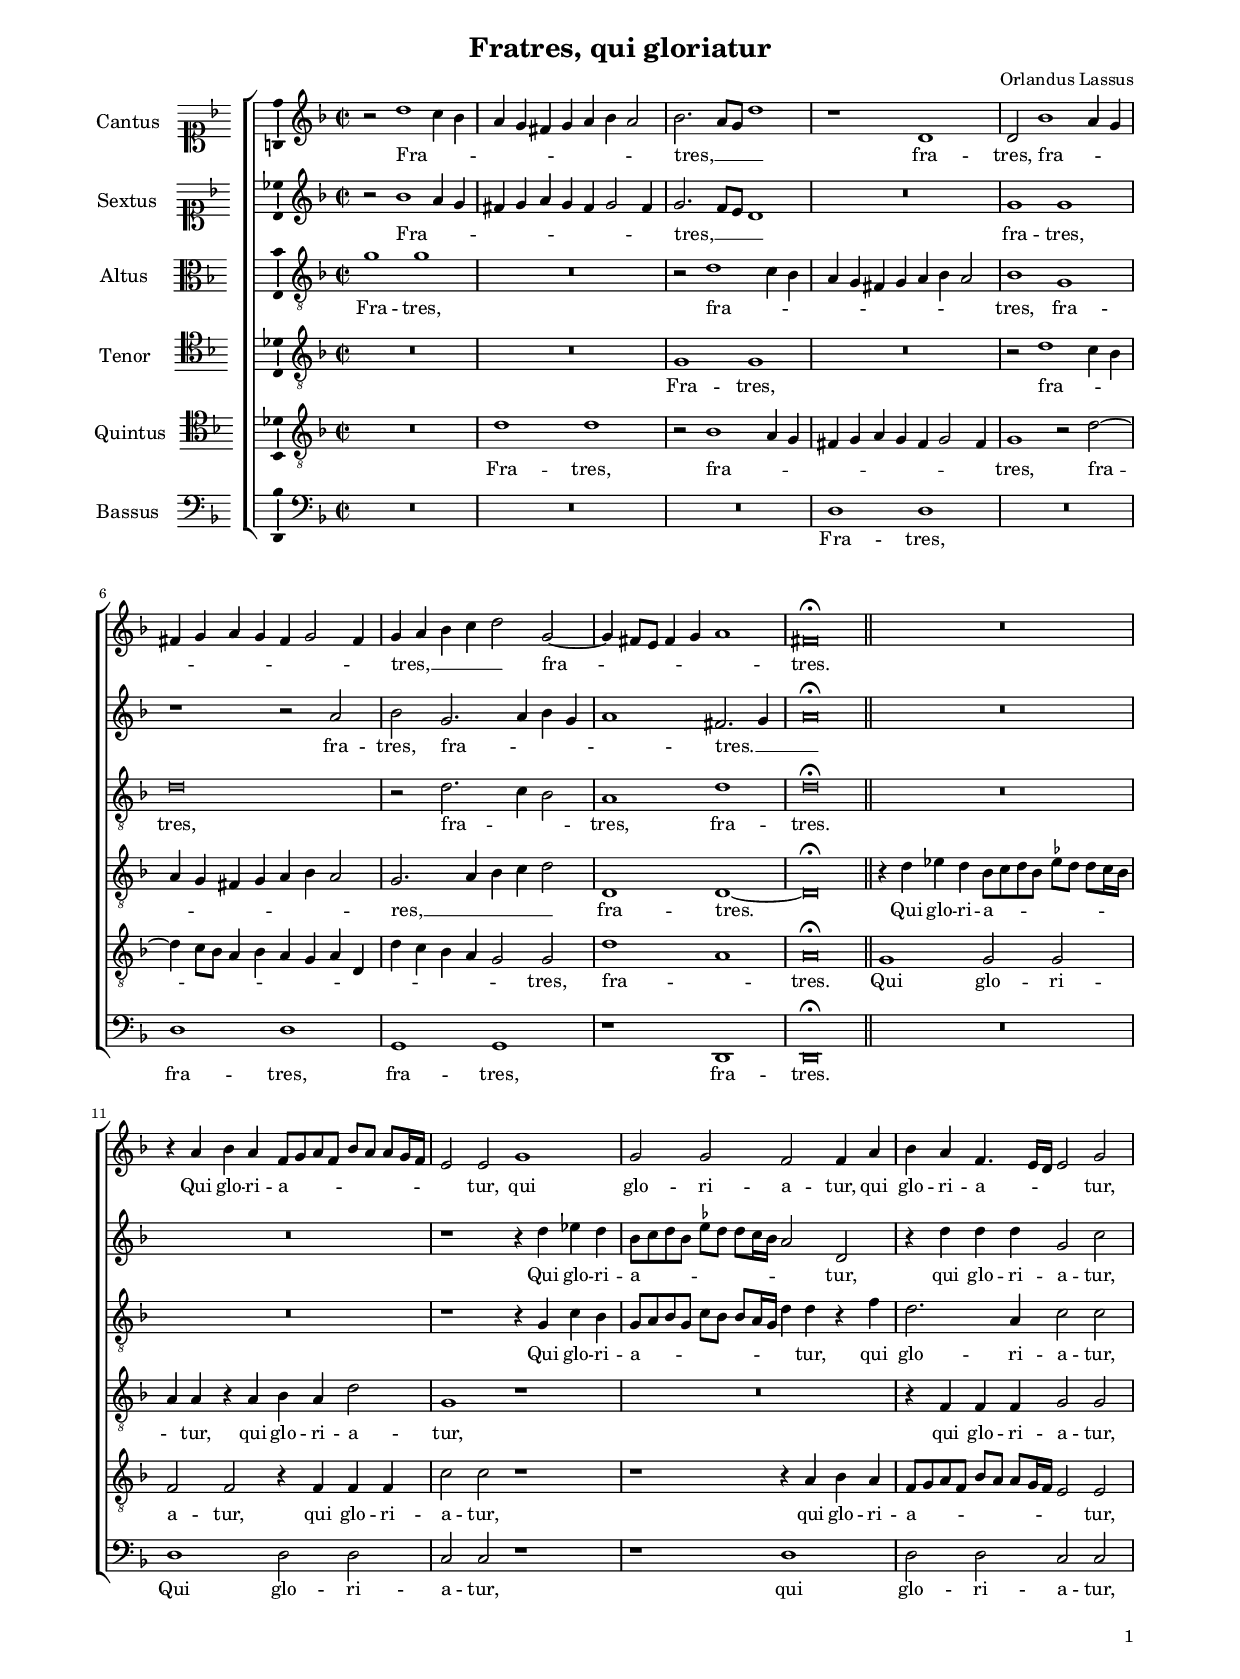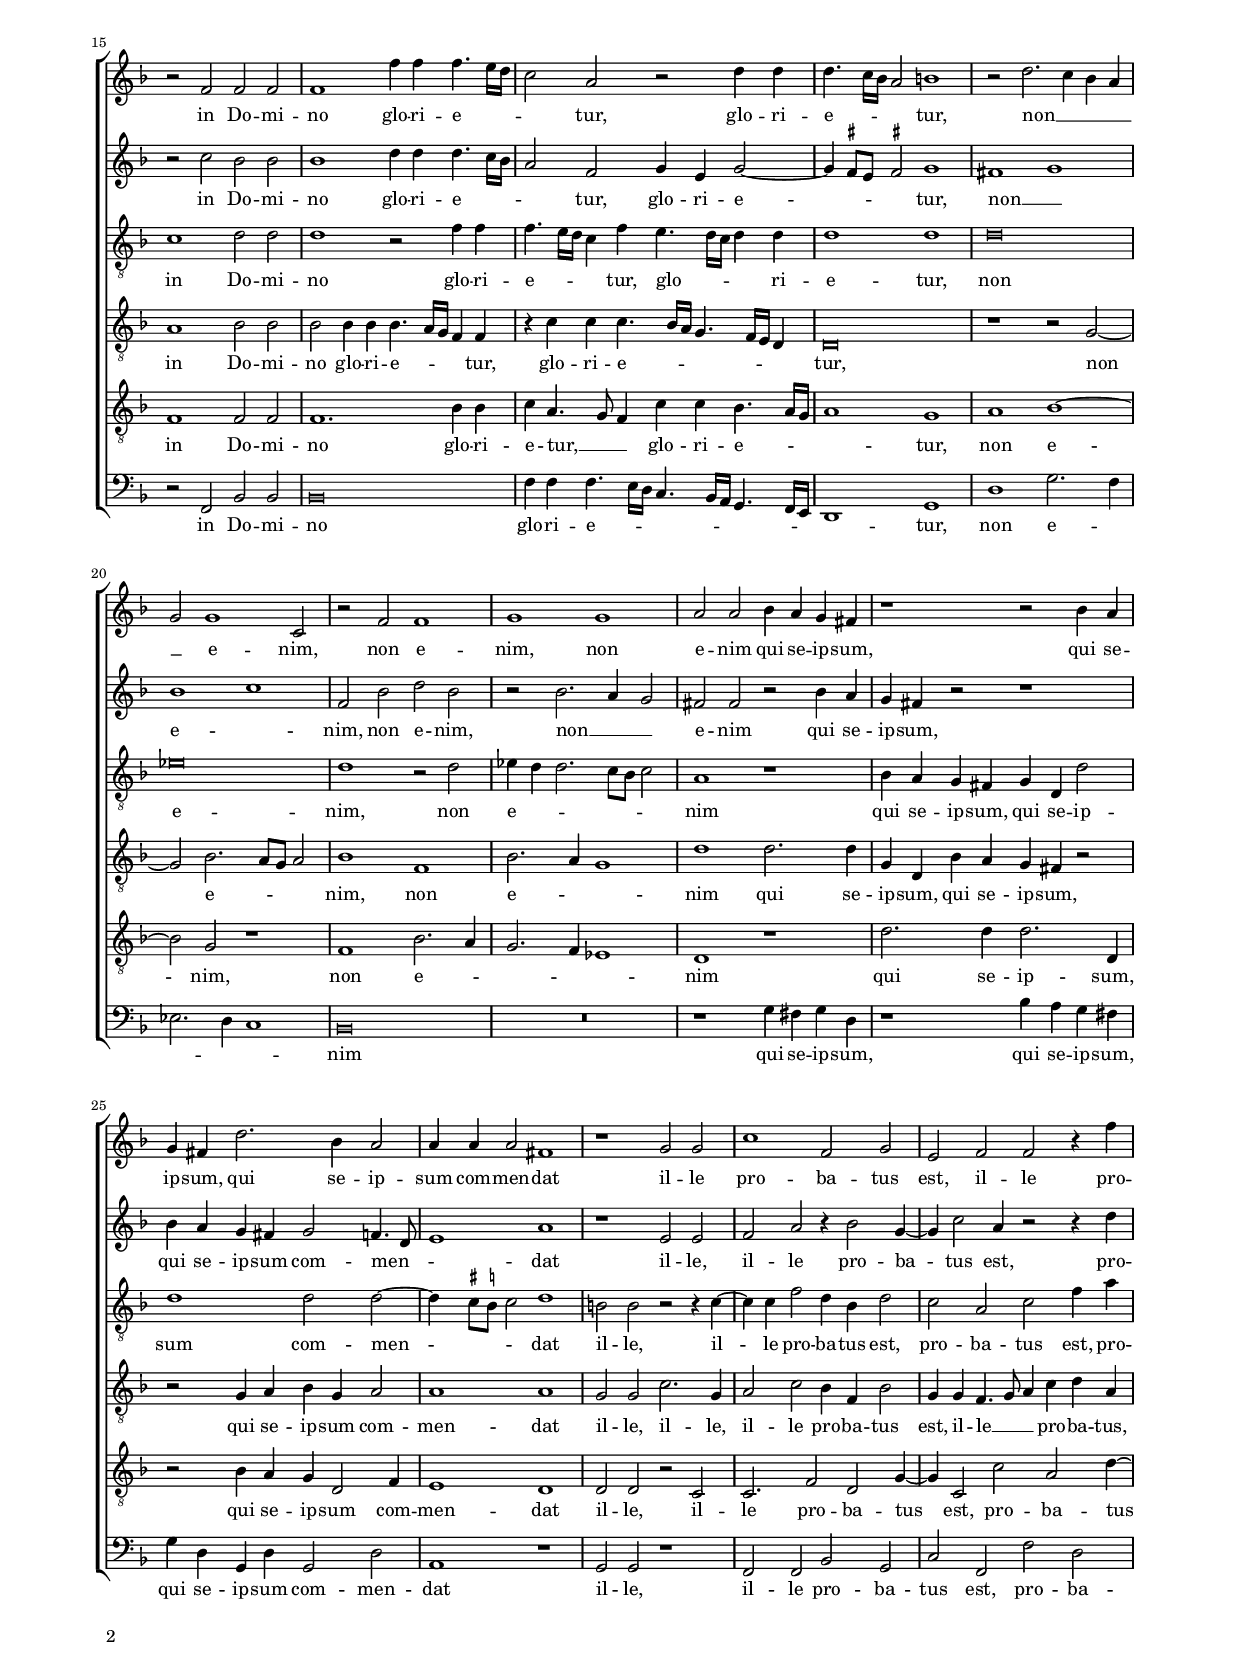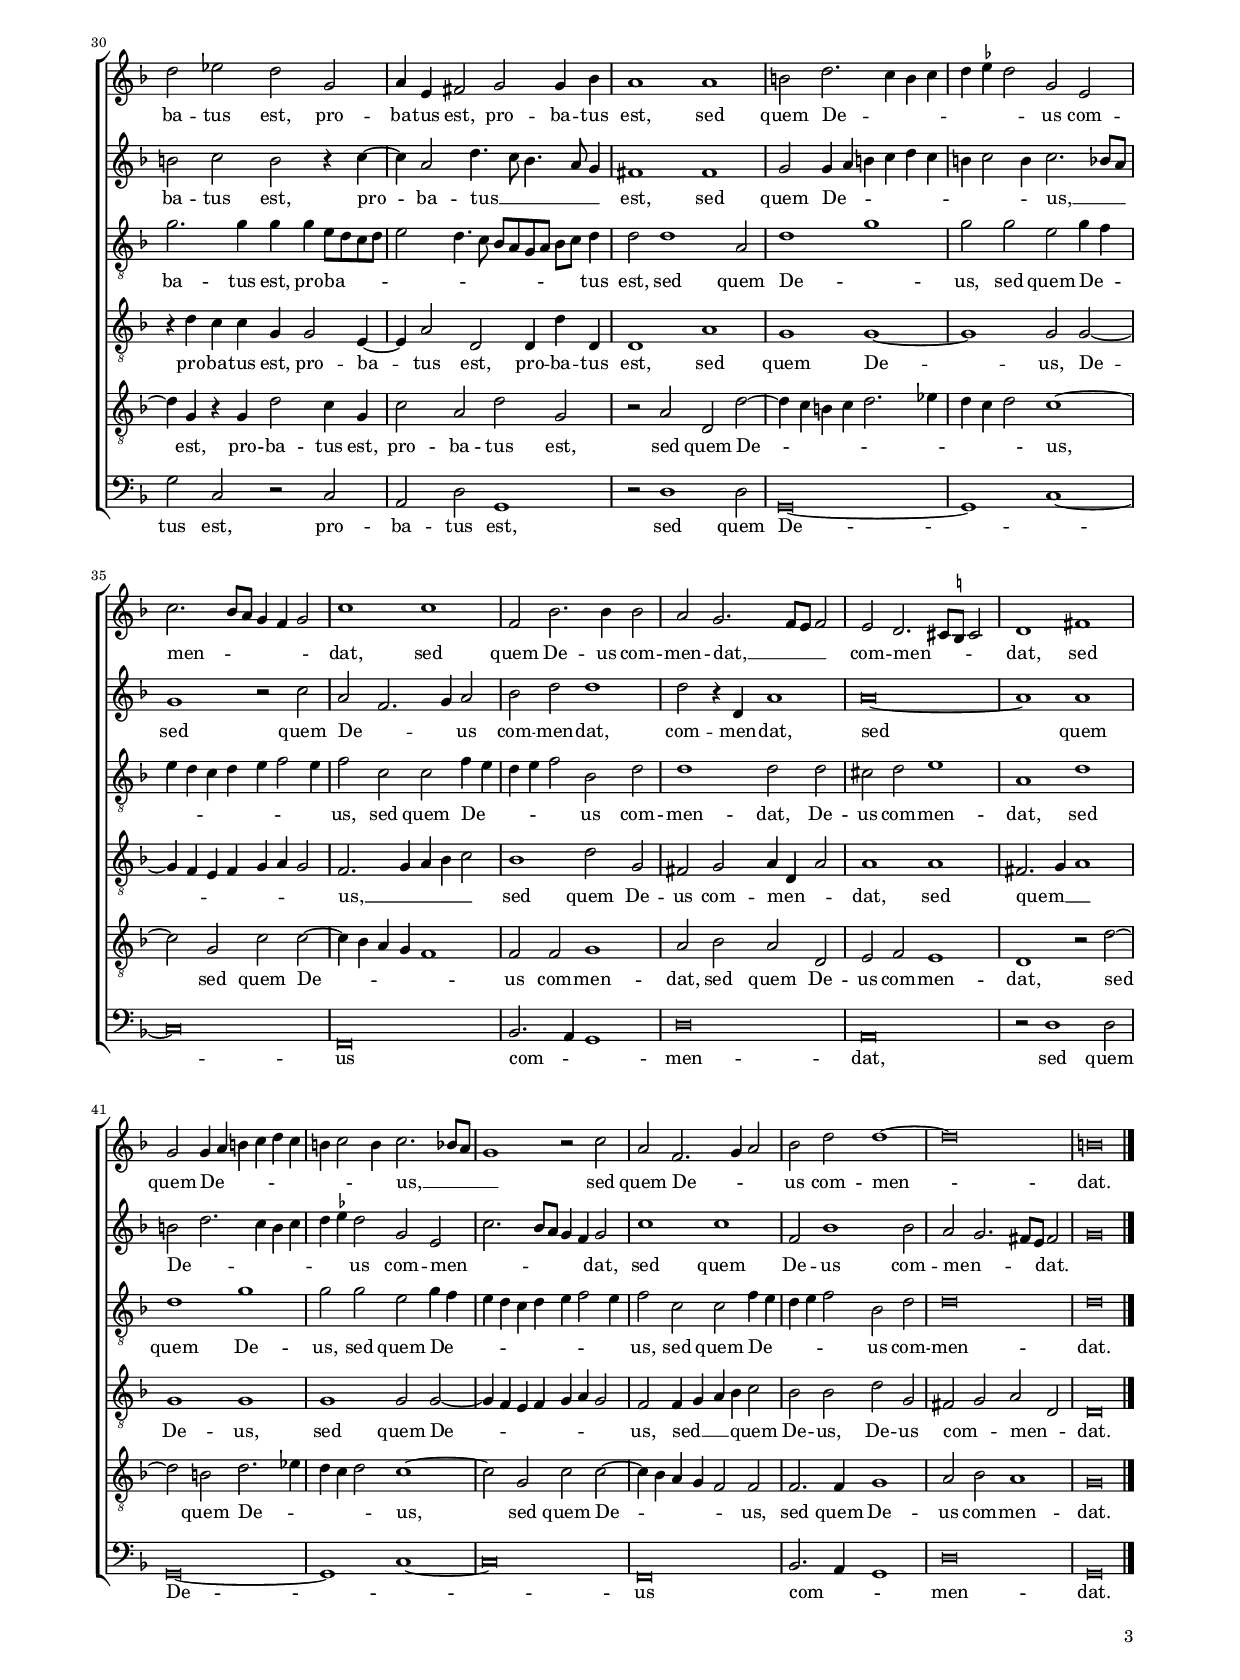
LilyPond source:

\header
{
  title="Fratres, qui gloriatur"
  composer="Orlandus Lassus"
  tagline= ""
}

\version "2.24.1"
\include "deutsch.ly"
#(set-global-staff-size 15)
% #(set-default-paper-size "letter")
#(ly:set-option 'point-and-click #f)


\paper
	{
	top-margin = 1.5 \cm
	bottom-margin = 0.9 \cm
	left-margin = 1.8 \cm
	right-margin = 1.8 \cm
	ragged-bottom = ##f
	ragged-last-bottom = ##f
	print-page-number = ##f
	system-system-spacing = #'((basic-distance . 16) (minimum-distance . 14) (padding . 5) (strechability . 250))
	oddFooterMarkup=\markup   \fill-line { "" \fromproperty #'page:page-number-string }
	evenFooterMarkup=\markup  \fill-line { \fromproperty #'page:page-number-string "" }
	last-bottom-spacing = #'((basic-distance . 12) (minimum-distance . 7) (padding . 4))
	systems-per-page = 3
	page-count = 3
%	min-systems-per-page = 3
	}


global = {
	\key f \major
	\time 2/2 \set Score.measureLength = #(ly:make-moment 2/1)
	\skip 1*2*9 \bar "||"
	\skip 1*2*38 \bar "|."
	}

ficta = { \once \set suggestAccidentals = ##t }
	
forget = #(define-music-function (music) (ly:music?) #{
	\accidentalStyle forget
	$music
	\accidentalStyle default
	#})


incipitcantus = \markup { \score {
	{
	\set Staff.instrumentName = \markup { \fontsize #1 "Cantus" }
	\key f \major
	\clef soprano
	s4 \bar ""
	}
	\layout  {
	raggedright = ##t
	indent = 1.6 \cm
	line-width = 2.5 \cm
	\context { \Staff \remove Time_signature_engraver }
	\override Staff.Clef.Y-extent = #'(0 . 0)
	}} \hspace #1 }


incipitsextus = \markup { \score {
	{
	\set Staff.instrumentName = \markup { \fontsize #1 "Sextus" }
	\key f \major
	\clef soprano
	s4 \bar ""
	}
	\layout  {
	raggedright = ##t
	indent = 1.6 \cm
	line-width = 2.5 \cm
	\context { \Staff \remove Time_signature_engraver }
	\override Staff.Clef.Y-extent = #'(0 . 0)
	}} \hspace #1 }
      
      
incipitaltus = \markup { \score {
	{
	\set Staff.instrumentName = \markup { \fontsize #1 "Altus" }
	\key f \major
	\clef alto
	s4 \bar ""
	}
	\layout  {
	raggedright = ##t
	indent = 1.6 \cm
	line-width = 2.5 \cm
	\context { \Staff \remove Time_signature_engraver }
	\override Staff.Clef.Y-extent = #'(0 . 0)
	}} \hspace #1 }


incipittenor = \markup { \score {
	{
	\set Staff.instrumentName = \markup { \fontsize #1 "Tenor" }
	\key f \major
	\clef tenor
	s4 \bar ""
	}
	\layout  {
	raggedright = ##t
	indent = 1.6 \cm
	line-width = 2.5 \cm
	\context { \Staff \remove Time_signature_engraver }
	\override Staff.Clef.Y-extent = #'(0 . 0)
	}} \hspace #1 }
      
      
incipitquintus = \markup { \score {
	{
	\set Staff.instrumentName = \markup { \fontsize #1 "Quintus" }
	\key f \major
	\clef tenor
	s4 \bar ""
	}
	\layout  {
	raggedright = ##t
	indent = 1.6 \cm
	line-width = 2.5 \cm
	\context { \Staff \remove Time_signature_engraver }
	\override Staff.Clef.Y-extent = #'(0 . 0)
	}} \hspace #1 }
      
      
incipitbassus = \markup { \score {
	{
	\set Staff.instrumentName = \markup { \fontsize #1 "Bassus" }
	\key f \major
	\clef bass
	s4 \bar ""
	}
	\layout  {
	raggedright = ##t
	indent = 1.6 \cm
	line-width = 2.5 \cm
	\context { \Staff \remove Time_signature_engraver }
	\override Staff.Clef.Y-extent = #'(0 . 0)
	}} \hspace #1 }


cantus =  \relative c''
	{
	r2 d1 c4 b
	a4 g fis g a b a2
	b2. a8 g d'1
	r1 d,
%5
	d2 b'1 a4 g |
	fis4 g a g fis g2 fis4
	g4 a b c d2 g,~
	g4 fis8 e fis4 g  a1
	fis\breve^\fermata
%10
	R\breve |
	r4 a b a f8[ g a f] b[ a] a g16 f
	e2 e g1
	g2 g f f4 a
	b4 a f4. e16 d e2 g
%15
	r2 f f f |
	f1 f'4 f f4. e16 d
	c2 a r d4 d
	d4. c16 b a2 h1
	r2 d2. c4 b a
%20
	g2 g1 c,2 |
	r2 f f1
	g1 g
	a2 a b4 a g fis
	r1 r2 b4 a
%25
	g4 fis d'2. b4 a2 |
	a4 a a2 fis1
	r1 g2 g
	c1 f,2 g
	e2 f f r4 f'
%30
	d2 es d g, |
	a4 e fis2 g g4 b
	a1 a
	h2 d2. c4 h c
	d4 \ficta es d2 g, e
%35
	c'2. b8 a g4 f g2 |
	c1 c
	f,2 b2. b4 b2
	a2 g2. f8 e f2
	e2 d2. cis8 \ficta h cis2
%40
	d1 fis |
	g2 g4 a h c d c
	h4 c2 h4 c2. b8 a
	g1 r2 c
	a2 f2. g4 a2
%45
	b2 d d1~ |
	d\breve
	h\breve |
	}


sextus = \relative c''
	{
	r2 b1 a4 g
	fis4 g a g fis g2 fis4
	g2. f8 e d1
	R\breve
%5
	g1 g |
	r1 r2 a
	b2 g2. a4 b g
	a1 fis2. g4
	a\breve^\fermata
%10
	R\breve |
	R\breve
	r1 r4 d es d
	b8[ c d b] \ficta es[ d] d[ c16 b] a2 d,
	r4 d' d d g,2 c
%15
	r2 c b b |
	b1 d4 d d4. c16 b
	a2 f g4 e g2~
	g4 \ficta fis8 e \ficta fis!2 g1
	fis1 g
%20
	b1 c |
	f,2 b d b
	r2 b2. a4 g2
	fis2 fis r b4 a
	g4 fis r2 r1
%25
	b4 a g fis g2 f4. d8 |
	e1 a
	r1 e2 e
	f2 a r4 b2 g4~
	g4 c2 a4 r2 r4 d
%30
	h2 c h r4 c~ |
	c4 a2 d4. c8 b4. a8 g4
	fis1 fis
	g2 g4 a h c d c
	h4 c2 h4 c2. b8 a
%35
	g1 r2 c |
	a2 f2. g4 a2
	b2 d d1
	d2 r4 d, a'1
	a\breve~
%40
	a1 a |
	h2 d2. c4 h c
	d4 \ficta es d2 g, e
	c'2. b8 a g4 f g2
	c1 c
%45
	f,2 b1 b2 |
	a2 g2. fis8 e fis2
	g\breve |
	}


altus =  \relative c'
	{
	g'1 g
	R\breve
	r2 d1 c4 b
	a4 g fis g a b a2
%5
	b1 g |
	d'\breve
	r2 d2. c4 b2
	a1 d
	d\breve^\fermata
%10
	R\breve |
	R\breve
	r1 r4 g, c b
	g8[ a b g] c[ b] b a16 g d'4 d r f
	d2. a4 c2 c
%15
	c1 d2 d |
	d1 r2 f4 f
	f4. e16 d c4 f e4. d16 c d4 d
	d1 d
	d\breve
%20
	es\breve |
	d1 r2 d
	es4 d d2. c8 b c2
	a1 r
	b4 a g fis g d d'2
%25
	d1 d2 d~ |
	d4 \ficta cis8 \ficta h \ficta cis2 d1
	h2 h r r4 c~
	c4 c f2 d4 b d2
	c2 a c f4 a
%30
	g2. g4 g g e8 d c d |
	e2 d4. c8 b[ a g a] b c d4
	d2 d1 a2
	d1 g
	g2 g e g4 f
%35
	e4 d c d e f2 e4 |
	f2 c c f4 e
	d4 e f2 b, d
	d1 d2 d
	cis2 d e1
%40
	a,1 d |
	d1 g
	g2 g e g4 f
	e4 d c d e f2 e4
	f2 c c f4 e
%45
	d4 e f2 b, d |
	d\breve
	d\breve |
	}


tenor =  \relative c'
	{
	R\breve
	R\breve
	g1 g
	R\breve
%5
	r2 d'1 c4 b |
	a4 g fis g a b a2
	g2. a4 b c d2
	d,1 d~
	d\breve^\fermata
%10
	r4 d' es d b8[ c d b] \ficta es![ d] d c16 b |
	a4 a r a b a d2
	g,1 r
	R\breve
	r4 f f f g2 g
%15
	a1 b2 b |
	b2 b4 b b4. a16 g f4 f
	r4 c' c c4. b16 a g4. f16 e d4
	d\breve
	r1 r2 g~
%20
	g2 b2. a8 g a2 |
	b1 f
	b2. a4 g1
	d'1 d2. d4
	g,4 d b' a g fis r2
%25
	r2 g4 a b g a2 |
	a1 a
	g2 g c2. g4
	a2 c b4 f b2
	g4 g f4. g8 a4 c d a
%30
	r4 d c c g g2 e4~ |
	e4 a2 d, d4 d' d,
	d1 a'
	g1 g~
	g1 g2 g~
%35
	g4 f e f g a g2 |
	f2. g4 a b c2
	b1 d2 g,
	fis2 g a4 d, a'2
	a1 a
%40
	fis2. g4 a1 |
	g1 g
	g1 g2 g~
	g4 f e f g a g2
	f2 f4 g a b c2
%45
	b2 b d g, |
	fis2 g a d,
	d\breve |
	}


quintus  =  \relative c'
	{
	R\breve
	d1 d
	r2 b1 a4 g
	fis4 g a g fis g2 fis4
%5
	g1 r2 d'~ |
	d4 c8 b a4 b a g a d,
	d'4 c b a g2 g
	d'1 a
	a\breve^\fermata
%10
	g1 g2 g |
	f2 f r4 f f f
	c'2 c r1
	r1 r4 a b a
	f8[ g a f] b[ a] a g16 f e2 e
%15
	f1 f2 f |
	f1. b4 b
	c4 a4. g8 f4 c' c b4. a16 g
	a1 g
	a1 b~
%20
	b2 g r1 |
	f1 b2. a4
	g2. f4 es1
	d1 r
	d'2. d4 d2. d,4
%25
	r2 b'4 a g d2 f4 |
	e1 d
	d2 d r c
	c2. f2 d g4~
	g4 c,2 c' a d4~
%30
	d4 g, r g d'2 c4 g |
	c2 a d g,
	r2 a d, d'~
	d4 c h c d2. es4
	d4 c d2 c1~
%35
	c2 g c c~ |
	c4 b a g f1
	f2 f g1
	a2 b a d,
	e2 f e1
%40
	d1 r2 d'~ |
	d2 h d2. es4
	d4 c d2 c1~
	c2 g c c~
	c4 b a g f2 f
%45
	f2. f4 g1 |
	a2 b a1
	g\breve |
	}


bassus  =  \relative c
	{
	R\breve
	R\breve
	R\breve
	d1 d
%5
	R\breve |
	d1 d
	g,1 g
	r1 d
	d\breve^\fermata
%10
	R\breve |
	d'1 d2 d
	c2 c r1
	r1 d
	d2 d c c
%15
	r2 f, b b |
	b\breve
	f'4 f f4. e16 d c4. b16 a g4. f16 e
	d1 g
	d'1 g2. f4
%20
	es2. d4 c1 |
	b\breve
	R\breve
	r1 g'4 fis g d
	r1 b'4 a g fis
%25
	g4 d g, d' g,2 d' |
	a1 r
	g2 g r1
	f2 f b g
	c2 f, f' d
%30
	g2 c, r c |
	a2 d g,1
	r2 d'1 d2
	g,\breve~
	g1 c~
%35
	c\breve |
	f,\breve
	b2. a4 g1
	d'\breve
	a\breve
%40
	r2 d1 d2 |
	g,\breve~
	g1 c~
	c\breve
	f,\breve
%45
	b2. a4 g1 |
	d'\breve
	g,\breve |
	}


lyricscantus = \lyricmode {
	Fra -- _ _ _ _ _ _ _ _ _ tres, __ _ _ _
	fra -- tres,
	fra -- _ _ _ _ _ _ _ _ _ tres, __ _ _ _ _
	fra -- _ _ _ _ _ tres.
	Qui glo -- ri -- a -- _ _ _ _ _ _ _ _ _ tur,
	qui glo -- ri -- a -- tur,
	qui glo -- ri -- a -- _ _ _ tur,
	in Do -- mi -- no glo -- ri -- e -- _ _ _ tur,
	glo -- ri -- e -- _ _ _ tur,
	non __ _ _ _ _ e -- nim,
	non e -- nim,
	non e -- nim
	qui se -- ip -- sum,
	qui se -- ip -- sum,
	qui se -- ip -- sum com -- men -- dat
	il -- le pro -- ba -- tus est,
	il -- le pro -- ba -- tus est,
	pro -- ba -- tus est,
	pro -- ba -- tus est,
	sed quem De -- _ _ _ _ _ _ us com -- men -- _ _ _ _ _ dat,
	sed quem De -- us com -- men -- dat, __ _ _ _ 
	com -- men -- _ _ _ dat,
	sed quem De -- _ _ _ _ _ _ _ _ us, __ _ _ _
	sed quem De -- _ _ us com -- men -- dat.
	}


lyricssextus = \lyricmode {
	Fra -- _ _ _ _ _ _ _ _ _ tres, __ _ _ _
	fra -- tres,
	fra -- tres,
	fra -- _ _ _ _ tres. __ _ _
	Qui glo -- ri -- a -- _ _ _ _ _ _ _ _ _ tur,
	qui glo -- ri -- a -- tur,
	in Do -- mi -- no glo -- ri -- e -- _ _ _ tur,
	glo -- ri -- e -- _ _ _ tur,
	non __ _ e -- _ nim,
	non e -- nim,
	non __ _ _ e -- nim
	qui se -- ip -- sum,
	qui se -- ip -- sum com -- men -- _ _ dat
	il -- le,
	il -- le pro -- ba -- tus est,
	pro -- ba -- tus est,
	pro -- ba -- tus __ _ _ _ _ est,
	sed quem De -- _ _ _ _ _ _ _ _ us, __ _ _
	sed quem De -- _ _ us com -- men -- dat,
	com -- men -- dat,
	sed quem De -- _ _ _ _ _ _ us com -- men -- _ _ _ _ _ dat,
	sed quem De -- us com -- men -- _ _ _ dat.
	}


lyricsaltus = \lyricmode {
	Fra -- tres,
	fra -- _ _ _ _ _ _ _ _ _ tres,
	fra -- tres,
	fra -- _ _ tres,
	fra -- tres.
	Qui glo -- ri -- a -- _ _ _ _ _ _ _ _ _ tur,
	qui glo -- ri -- a -- tur,
	in Do -- mi -- no glo -- ri -- e -- _ _ _ tur,
	glo -- _ _ _ ri -- e -- tur,
	non e -- nim,
	non e -- _ _ _ _ _ nim
	qui se -- ip -- sum,
	qui se -- ip -- sum com -- men -- _ _ _ dat
	il -- le,
	il -- le pro -- ba -- tus est,
	pro -- ba -- tus est,
	pro -- ba -- tus est,
	pro -- ba -- _ _ _ _ _ _ _ _ _ _ _ _ tus est,
	sed quem De -- _ us,
	sed quem De -- _ _ _ _ _ _ _ _ us,
	sed quem De -- _ _ _ _ us com -- men -- dat,
	De -- us com -- men -- dat,
	sed quem De -- us,
	sed quem De -- _ _ _ _ _ _ _ _ us,
	sed quem De -- _ _ _ _ us com -- men -- dat.
	}
	

lyricstenor = \lyricmode {
	Fra -- tres,
	fra -- _ _ _ _ _ _ _ _ _ res, __ _ _ _ _
	fra -- tres.
	Qui glo -- ri -- a -- _ _ _ _ _ _ _ _ _ tur,
	qui glo -- ri -- a -- tur,
	qui glo -- ri -- a -- tur,
	in Do -- mi -- no glo -- ri -- e -- _ _ _ tur,
	glo -- ri -- e -- _ _ _ _ _ _ tur,
	non e -- _ _ _ nim,
	non e -- _ _ nim
	qui se -- ip -- sum,
	qui se -- ip -- sum,
	qui se -- ip -- sum com -- men -- dat
	il -- le,
	il -- le,
	il -- le pro -- ba -- tus est,
	il -- le __ _ _ pro -- ba -- tus,
	pro -- ba -- tus est,
	pro -- ba -- tus est,
	pro -- ba -- tus est,
	sed quem De -- us,
	De -- _ _ _ _ _ _ us, __ _ _ _ _
	sed quem De -- us com -- men -- _ _ dat,
	sed quem __ _ _ De -- us,
	sed quem De -- _ _ _ _ _ _ us,
	sed __ _ _ _ quem De -- us,
	De -- us com -- _ men -- _ dat.
	}


lyricsquintus = \lyricmode {
	Fra -- tres,
	fra -- _ _ _ _ _ _ _ _ _ tres,
	fra -- _ _ _ _ _ _ _ _ _ _ _ _ _ tres,
	fra -- _ tres.
	Qui glo -- ri -- a -- tur,
	qui glo -- ri -- a -- tur,
	qui glo -- ri -- a -- _ _ _ _ _ _ _ _ _ tur,
	in Do -- mi -- no glo -- ri -- e -- tur, __ _ _ 
	glo -- ri -- e -- _ _ _ tur,
	non e -- nim,
	non e -- _ _ _ _ nim
	qui se -- ip -- sum,
	qui se -- ip -- sum com -- men -- dat
	il -- le,
	il -- le pro -- ba -- tus est,
	pro -- ba -- tus est,
	pro -- ba -- tus est,
	pro -- ba -- tus est,
	sed quem De -- _ _ _ _ _ _ _ _ us,
	sed quem De -- _ _ _ _ us com -- men -- dat,
	sed quem De -- us com -- men -- dat,
	sed quem De -- _ _ _ _ us,
	sed quem De -- _ _ _ _ us,
	sed quem De -- us com -- men -- dat.
	}


lyricsbassus = \lyricmode {
	Fra -- tres,
	fra -- tres,
	fra -- tres,
	fra -- tres.
	Qui glo -- ri -- a -- tur,
	qui glo -- ri -- a -- tur,
	in Do -- mi -- no glo -- ri -- e -- _ _ _ _ _ _ _ _ _ tur,
	non e -- _ _ _ _ nim
	qui se -- ip -- sum,
	qui se -- ip -- sum,
	qui se -- ip -- sum com -- men -- dat
	il -- le,
	il -- le pro -- ba -- tus est,
	pro -- ba -- tus est,
	pro -- ba -- tus est,
	sed quem De -- _ us com -- _ _ men -- dat,
	sed quem De -- _ us com -- _ _ men -- dat.
	}


\score
{  
	\transpose c c {
	\new ChoirStaff \with { \override StaffGrouper.staff-staff-spacing.basic-distance = #12 }
	<<

	\new Staff << \global
	\new Voice="v1" {
		\set Staff.instrumentName=\incipitcantus
		\set Staff.midiInstrument = "reed organ"
		\clef violin
		\cantus }
	\new Lyrics \lyricsto "v1" {\lyricscantus }
	>>


	\new Staff << \global
	\new Voice="v6" {
		\set Staff.instrumentName=\incipitsextus
		\set Staff.midiInstrument = "reed organ"
		\clef violin 
		\sextus}
	\new Lyrics \lyricsto "v6" {\lyricssextus }
	>>


	\new Staff << \global
	\new Voice="v2" {
		\set Staff.instrumentName=\incipitaltus
		\set Staff.midiInstrument = "reed organ"
		\clef "G_8" % violin
		\altus}
	\new Lyrics \lyricsto "v2" {\lyricsaltus }
	>>


	\new Staff << \global
	\new Voice="v3" {
		\set Staff.instrumentName=\incipittenor
		\set Staff.midiInstrument = "reed organ"
		\clef "G_8"
		\tenor }
	\new Lyrics \lyricsto "v3" {\lyricstenor }
	>>


	\new Staff << \global
	\new Voice="v5" {
		\set Staff.instrumentName=\incipitquintus
		\set Staff.midiInstrument = "reed organ"
		\clef "G_8"
		\quintus}
	\new Lyrics \lyricsto "v5" {\lyricsquintus }
	>>


	\new Staff << \global
	\new Voice="v4" {
		\set Staff.instrumentName=\incipitbassus
		\set Staff.midiInstrument = "reed organ"
		\clef bass 
		\bassus }
	\new Lyrics \lyricsto "v4" {\lyricsbassus}
	>>

	>>
	} % transpose

	\layout
	{
	indent = 2.5 \cm
%	\context { \Lyrics \override VerticalAxisGroup.nonstaff-relatedstaff-spacing.padding = #2 }
%	\context { \Lyrics \override LyricText.font-size = #1 }
	\context { \Staff \override TimeSignature.break-visibility = #end-of-line-invisible }
	\context { \Staff \consists Ambitus_engraver }
	\context { \Score \override BarNumber.padding = #2 }
	\context { \Voice \override NoteHead.style = #'baroque }
	}

\midi
	{
	\tempo 2 = 70
	}

}


% EOF
